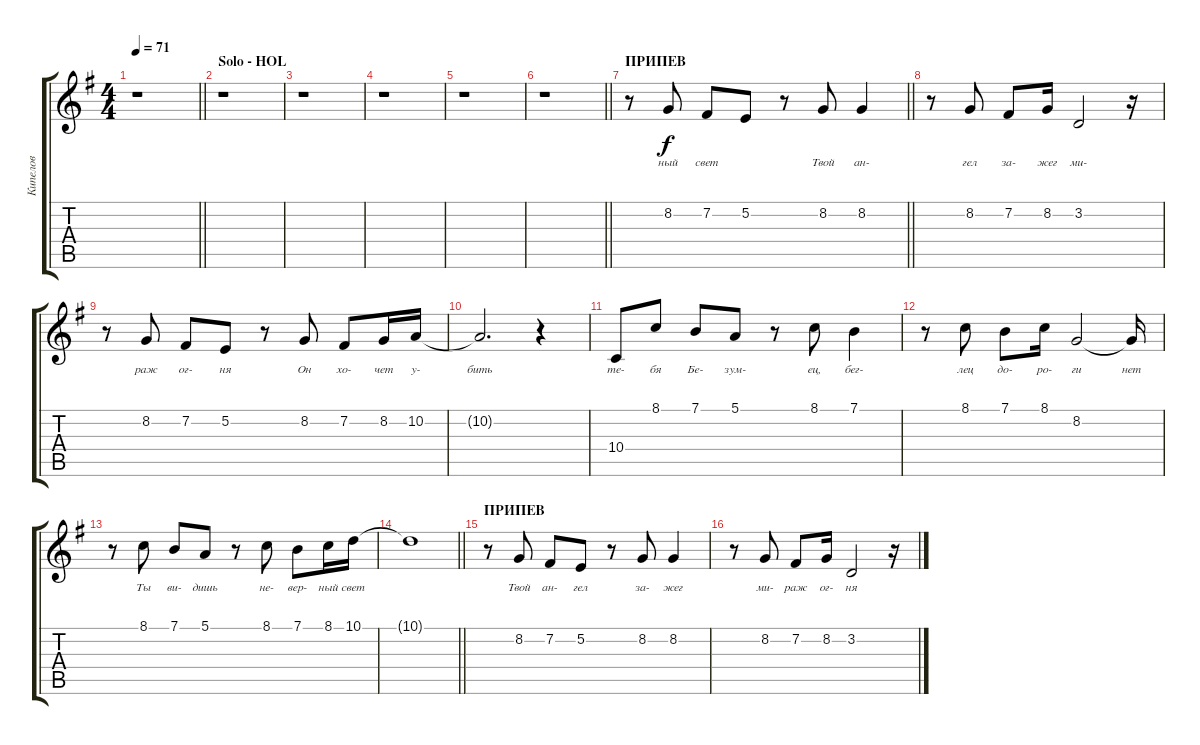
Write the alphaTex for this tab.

\track ("Кипелов" "Кипелов") {instrument choiraahs}
\staff {score tabs}
\tuning (E4 B3 G3 D3 A2 E2) {hide}
\ts (4 4)
\tempo 71
\clef g2
\barLineRight lightlight
\ks eminor
r.1{dy f} |
\section ("" "Solo - HOL")
r.1 |
r.1 |
r.1 |
r.1 |
\barLineRight lightlight
r.1 |
\section ("" "ПРИПЕВ")
\barLineRight lightlight
r.8{volume 10} 8.2.8{lyrics (0 "ный") lyrics (1 "") lyrics (2 "") lyrics (3 "") lyrics (4 "")} 7.2.8{lyrics (0 "свет") lyrics (1 "") lyrics (2 "") lyrics (3 "") lyrics (4 "")} 5.2.8{lyrics (0 "") lyrics (1 "") lyrics (2 "") lyrics (3 "") lyrics (4 "")} r.8 8.2.8{lyrics (0 "Твой") lyrics (1 "") lyrics (2 "") lyrics (3 "") lyrics (4 "")} 8.2.4{lyrics (0 "ан-") lyrics (1 "") lyrics (2 "") lyrics (3 "") lyrics (4 "")} |
r.8 8.2.8{lyrics (0 "гел") lyrics (1 "") lyrics (2 "") lyrics (3 "") lyrics (4 "")} 7.2.8{lyrics (0 "за-") lyrics (1 "") lyrics (2 "") lyrics (3 "") lyrics (4 "")} 8.2.16{lyrics (0 "жег") lyrics (1 "") lyrics (2 "") lyrics (3 "") lyrics (4 "")} 3.2.2{lyrics (0 "ми-") lyrics (1 "") lyrics (2 "") lyrics (3 "") lyrics (4 "")} r.16 |
r.8 8.2.8{lyrics (0 "pаж") lyrics (1 "") lyrics (2 "") lyrics (3 "") lyrics (4 "")} 7.2.8{lyrics (0 "ог-") lyrics (1 "") lyrics (2 "") lyrics (3 "") lyrics (4 "")} 5.2.8{lyrics (0 "ня") lyrics (1 "") lyrics (2 "") lyrics (3 "") lyrics (4 "")} r.8 8.2.8{lyrics (0 "Он") lyrics (1 "") lyrics (2 "") lyrics (3 "") lyrics (4 "")} 7.2.8{lyrics (0 "хо-") lyrics (1 "") lyrics (2 "") lyrics (3 "") lyrics (4 "")} 8.2.16{lyrics (0 "чет") lyrics (1 "") lyrics (2 "") lyrics (3 "") lyrics (4 "")} 10.2.16{lyrics (0 "y-") lyrics (1 "") lyrics (2 "") lyrics (3 "") lyrics (4 "")} |
10.2{t}.2{d lyrics (0 "бить") lyrics (1 "") lyrics (2 "") lyrics (3 "") lyrics (4 "")} r.4 |
10.4.8{lyrics (0 "те-") lyrics (1 "") lyrics (2 "") lyrics (3 "") lyrics (4 "")} 8.1.8{lyrics (0 "бя") lyrics (1 "") lyrics (2 "") lyrics (3 "") lyrics (4 "")} 7.1.8{lyrics (0 "Бе-") lyrics (1 "") lyrics (2 "") lyrics (3 "") lyrics (4 "")} 5.1.8{lyrics (0 "зyм-") lyrics (1 "") lyrics (2 "") lyrics (3 "") lyrics (4 "")} r.8 8.1.8{lyrics (0 "ец,") lyrics (1 "") lyrics (2 "") lyrics (3 "") lyrics (4 "")} 7.1.4{lyrics (0 "бег-") lyrics (1 "") lyrics (2 "") lyrics (3 "") lyrics (4 "")} |
r.8 8.1.8{lyrics (0 "лец") lyrics (1 "") lyrics (2 "") lyrics (3 "") lyrics (4 "")} 7.1.8{lyrics (0 "до-") lyrics (1 "") lyrics (2 "") lyrics (3 "") lyrics (4 "")} 8.1.16{lyrics (0 "pо-") lyrics (1 "") lyrics (2 "") lyrics (3 "") lyrics (4 "")} 8.2.2{lyrics (0 "ги") lyrics (1 "") lyrics (2 "") lyrics (3 "") lyrics (4 "")} 8.2{t}.16{lyrics (0 "нет") lyrics (1 "") lyrics (2 "") lyrics (3 "") lyrics (4 "")} |
r.8 8.1.8{lyrics (0 "Ты") lyrics (1 "") lyrics (2 "") lyrics (3 "") lyrics (4 "")} 7.1.8{lyrics (0 "ви-") lyrics (1 "") lyrics (2 "") lyrics (3 "") lyrics (4 "")} 5.1.8{lyrics (0 "дишь") lyrics (1 "") lyrics (2 "") lyrics (3 "") lyrics (4 "")} r.8 8.1.8{lyrics (0 "не-") lyrics (1 "") lyrics (2 "") lyrics (3 "") lyrics (4 "")} 7.1.8{lyrics (0 "веp-") lyrics (1 "") lyrics (2 "") lyrics (3 "") lyrics (4 "")} 8.1.16{lyrics (0 "ный") lyrics (1 "") lyrics (2 "") lyrics (3 "") lyrics (4 "")} 10.1.16{lyrics (0 "свет") lyrics (1 "") lyrics (2 "") lyrics (3 "") lyrics (4 "")} |
\barLineRight lightlight
10.1{t}.1{lyrics (0 "") lyrics (1 "") lyrics (2 "") lyrics (3 "") lyrics (4 "")} |
\section ("" "ПРИПЕВ")
r.8{volume 13} 8.2.8{lyrics (0 "Твой") lyrics (1 "") lyrics (2 "") lyrics (3 "") lyrics (4 "")} 7.2.8{lyrics (0 "ан-") lyrics (1 "") lyrics (2 "") lyrics (3 "") lyrics (4 "")} 5.2.8{lyrics (0 "гел") lyrics (1 "") lyrics (2 "") lyrics (3 "") lyrics (4 "")} r.8 8.2.8{lyrics (0 "за-") lyrics (1 "") lyrics (2 "") lyrics (3 "") lyrics (4 "")} 8.2.4{lyrics (0 "жег") lyrics (1 "") lyrics (2 "") lyrics (3 "") lyrics (4 "")} |
r.8 8.2.8{lyrics (0 "ми-") lyrics (1 "") lyrics (2 "") lyrics (3 "") lyrics (4 "")} 7.2.8{lyrics (0 "pаж") lyrics (1 "") lyrics (2 "") lyrics (3 "") lyrics (4 "")} 8.2.16{lyrics (0 "ог-") lyrics (1 "") lyrics (2 "") lyrics (3 "") lyrics (4 "")} 3.2.2{lyrics (0 "ня") lyrics (1 "") lyrics (2 "") lyrics (3 "") lyrics (4 "")} r.16
